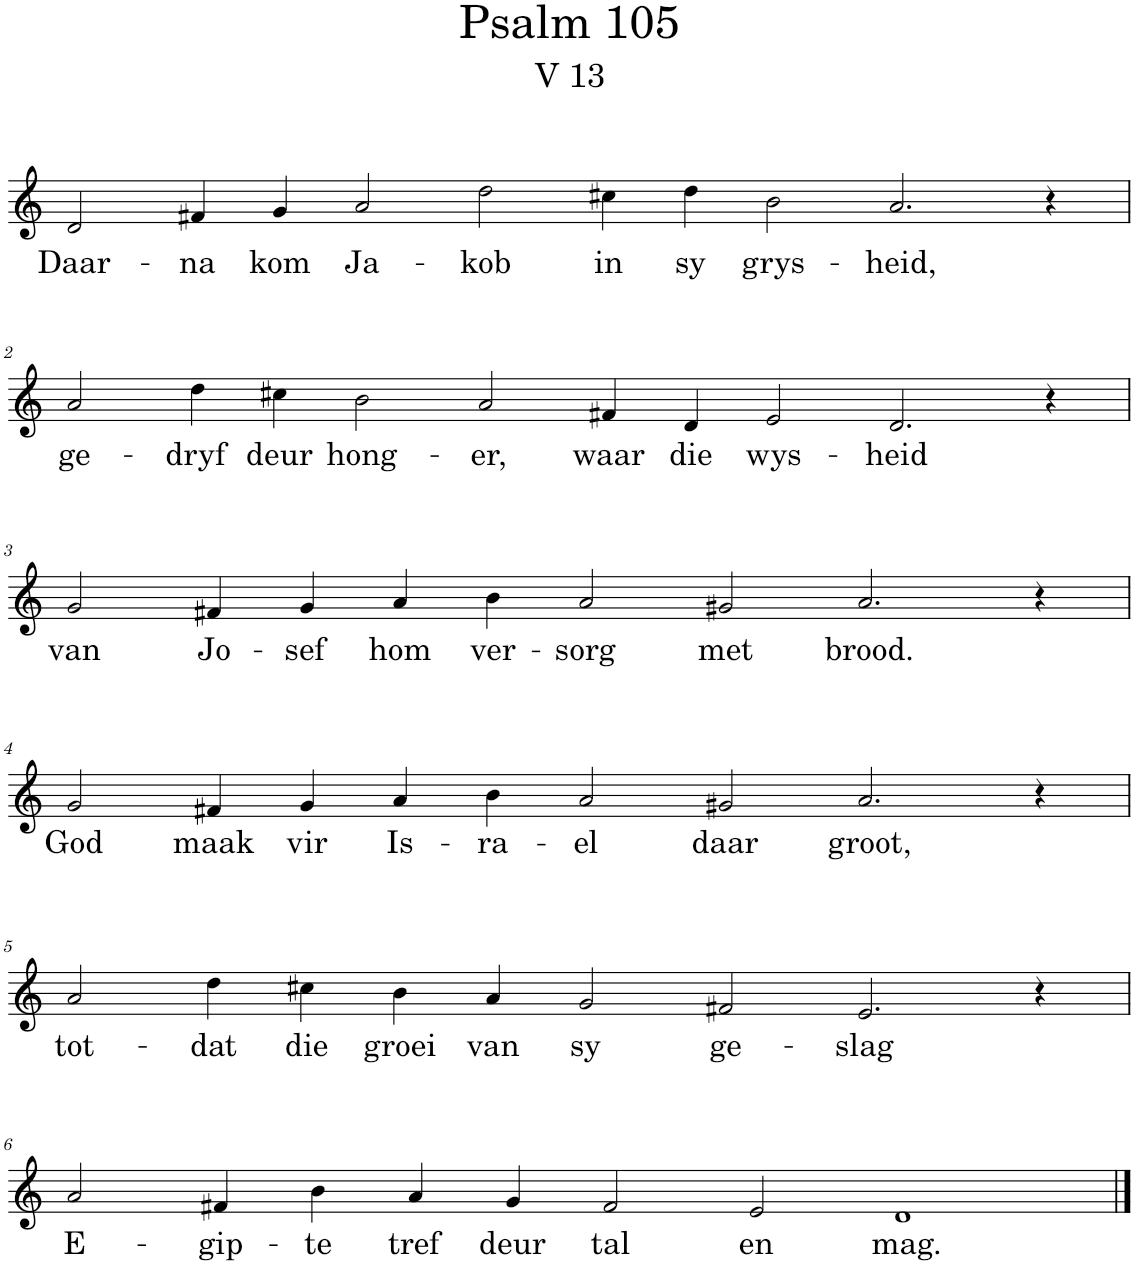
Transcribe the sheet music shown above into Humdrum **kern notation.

**kern	**text
*part1	*part1
*staff1	*staff1
*I"Pipe Organ	*
*I'Org.	*
*clefG2	*
*k[]	*
*M16/4	*
=1	=1
!	!LO:LY:b
2d/	Daar-
!	!LO:LY:b
4f#X/	-na
!	!LO:LY:b
4g/	kom
!	!LO:LY:b
2a/	Ja-
!	!LO:LY:b
2dd\	-kob
!	!LO:LY:b
4cc#X\	in
!	!LO:LY:b
4dd\	sy
!	!LO:LY:b
2b\	grys-
!	!LO:LY:b
2.a/	-heid,
4r	.
!!LO:LB:g=z
=2	=2
!	!LO:LY:b
2a/	ge-
!	!LO:LY:b
4dd\	-dryf
!	!LO:LY:b
4cc#X\	deur
!	!LO:LY:b
2b\	hong-
!	!LO:LY:b
2a/	-er,
!	!LO:LY:b
4f#X/	waar
!	!LO:LY:b
4d/	die
!	!LO:LY:b
2e/	wys-
!	!LO:LY:b
2.d/	-heid
4r	.
!!LO:LB:g=z
=3	=3
*M14/4	*
!	!LO:LY:b
2g/	van
!	!LO:LY:b
4f#X/	Jo-
!	!LO:LY:b
4g/	-sef
!	!LO:LY:b
4a/	hom
!	!LO:LY:b
4b\	ver-
!	!LO:LY:b
2a/	-sorg
!	!LO:LY:b
2g#X/	met
!	!LO:LY:b
2.a/	brood.
4r	.
!!LO:LB:g=z
=4	=4
!	!LO:LY:b
2g/	God
!	!LO:LY:b
4f#X/	maak
!	!LO:LY:b
4g/	vir
!	!LO:LY:b
4a/	Is-
!	!LO:LY:b
4b\	-ra-
!	!LO:LY:b
2a/	-el
!	!LO:LY:b
2g#X/	daar
!	!LO:LY:b
2.a/	groot,
4r	.
!!LO:LB:g=z
=5	=5
!	!LO:LY:b
2a/	tot-
!	!LO:LY:b
4dd\	-dat
!	!LO:LY:b
4cc#X\	die
!	!LO:LY:b
4b\	groei
!	!LO:LY:b
4a/	van
!	!LO:LY:b
2g/	sy
!	!LO:LY:b
2f#X/	ge-
!	!LO:LY:b
2.e/	-slag
4r	.
!!LO:LB:g=z
=6	=6
!	!LO:LY:b
2a/	E-
!	!LO:LY:b
4f#X/	-gip-
!	!LO:LY:b
4b\	-te
!	!LO:LY:b
4a/	tref
!	!LO:LY:b
4g/	deur
!	!LO:LY:b
2f#/	tal
!	!LO:LY:b
2e/	en
!	!LO:LY:b
1d	mag.
==	==
*-	*-
